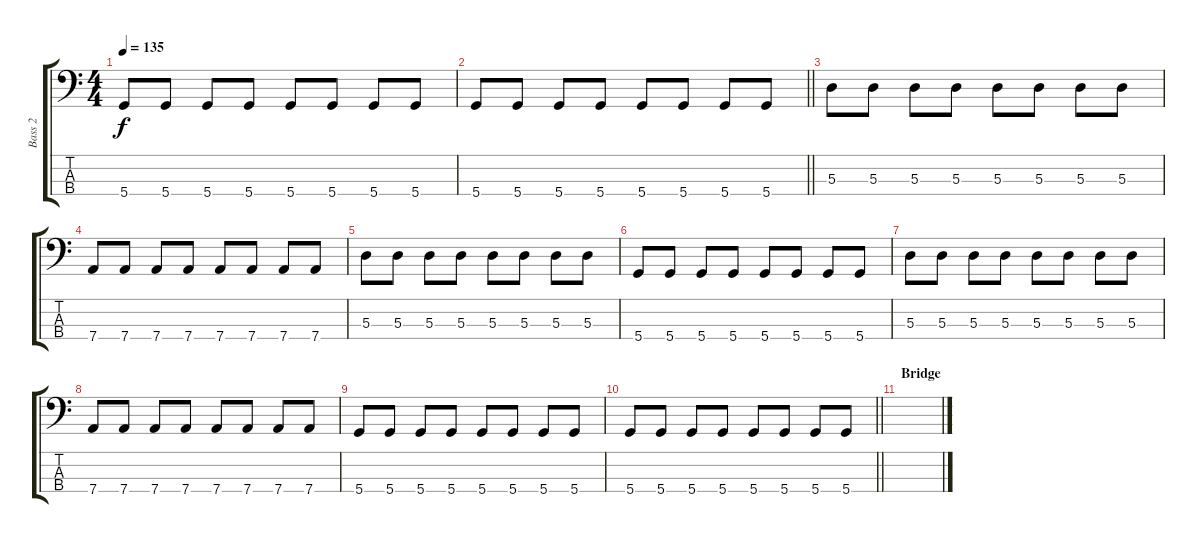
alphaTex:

\track ("Bass 2" "Bass 2") {instrument electricbasspick}
\staff {score tabs}
\tuning (G2 D2 A1 D1) {hide}
\ts (4 4)
\tempo 135
\clef f4
\ks c
5.4.8{dy f} 5.4.8 5.4.8 5.4.8 5.4.8 5.4.8 5.4.8 5.4.8 |
\barLineRight lightlight
5.4.8 5.4.8 5.4.8 5.4.8 5.4.8 5.4.8 5.4.8 5.4.8 |
5.3.8 5.3.8 5.3.8 5.3.8 5.3.8 5.3.8 5.3.8 5.3.8 |
7.4.8 7.4.8 7.4.8 7.4.8 7.4.8 7.4.8 7.4.8 7.4.8 |
5.3.8 5.3.8 5.3.8 5.3.8 5.3.8 5.3.8 5.3.8 5.3.8 |
5.4.8 5.4.8 5.4.8 5.4.8 5.4.8 5.4.8 5.4.8 5.4.8 |
5.3.8 5.3.8 5.3.8 5.3.8 5.3.8 5.3.8 5.3.8 5.3.8 |
7.4.8 7.4.8 7.4.8 7.4.8 7.4.8 7.4.8 7.4.8 7.4.8 |
5.4.8 5.4.8 5.4.8 5.4.8 5.4.8 5.4.8 5.4.8 5.4.8 |
\barLineRight lightlight
5.4.8 5.4.8 5.4.8 5.4.8 5.4.8 5.4.8 5.4.8 5.4.8 |
\section ("" "Bridge")
